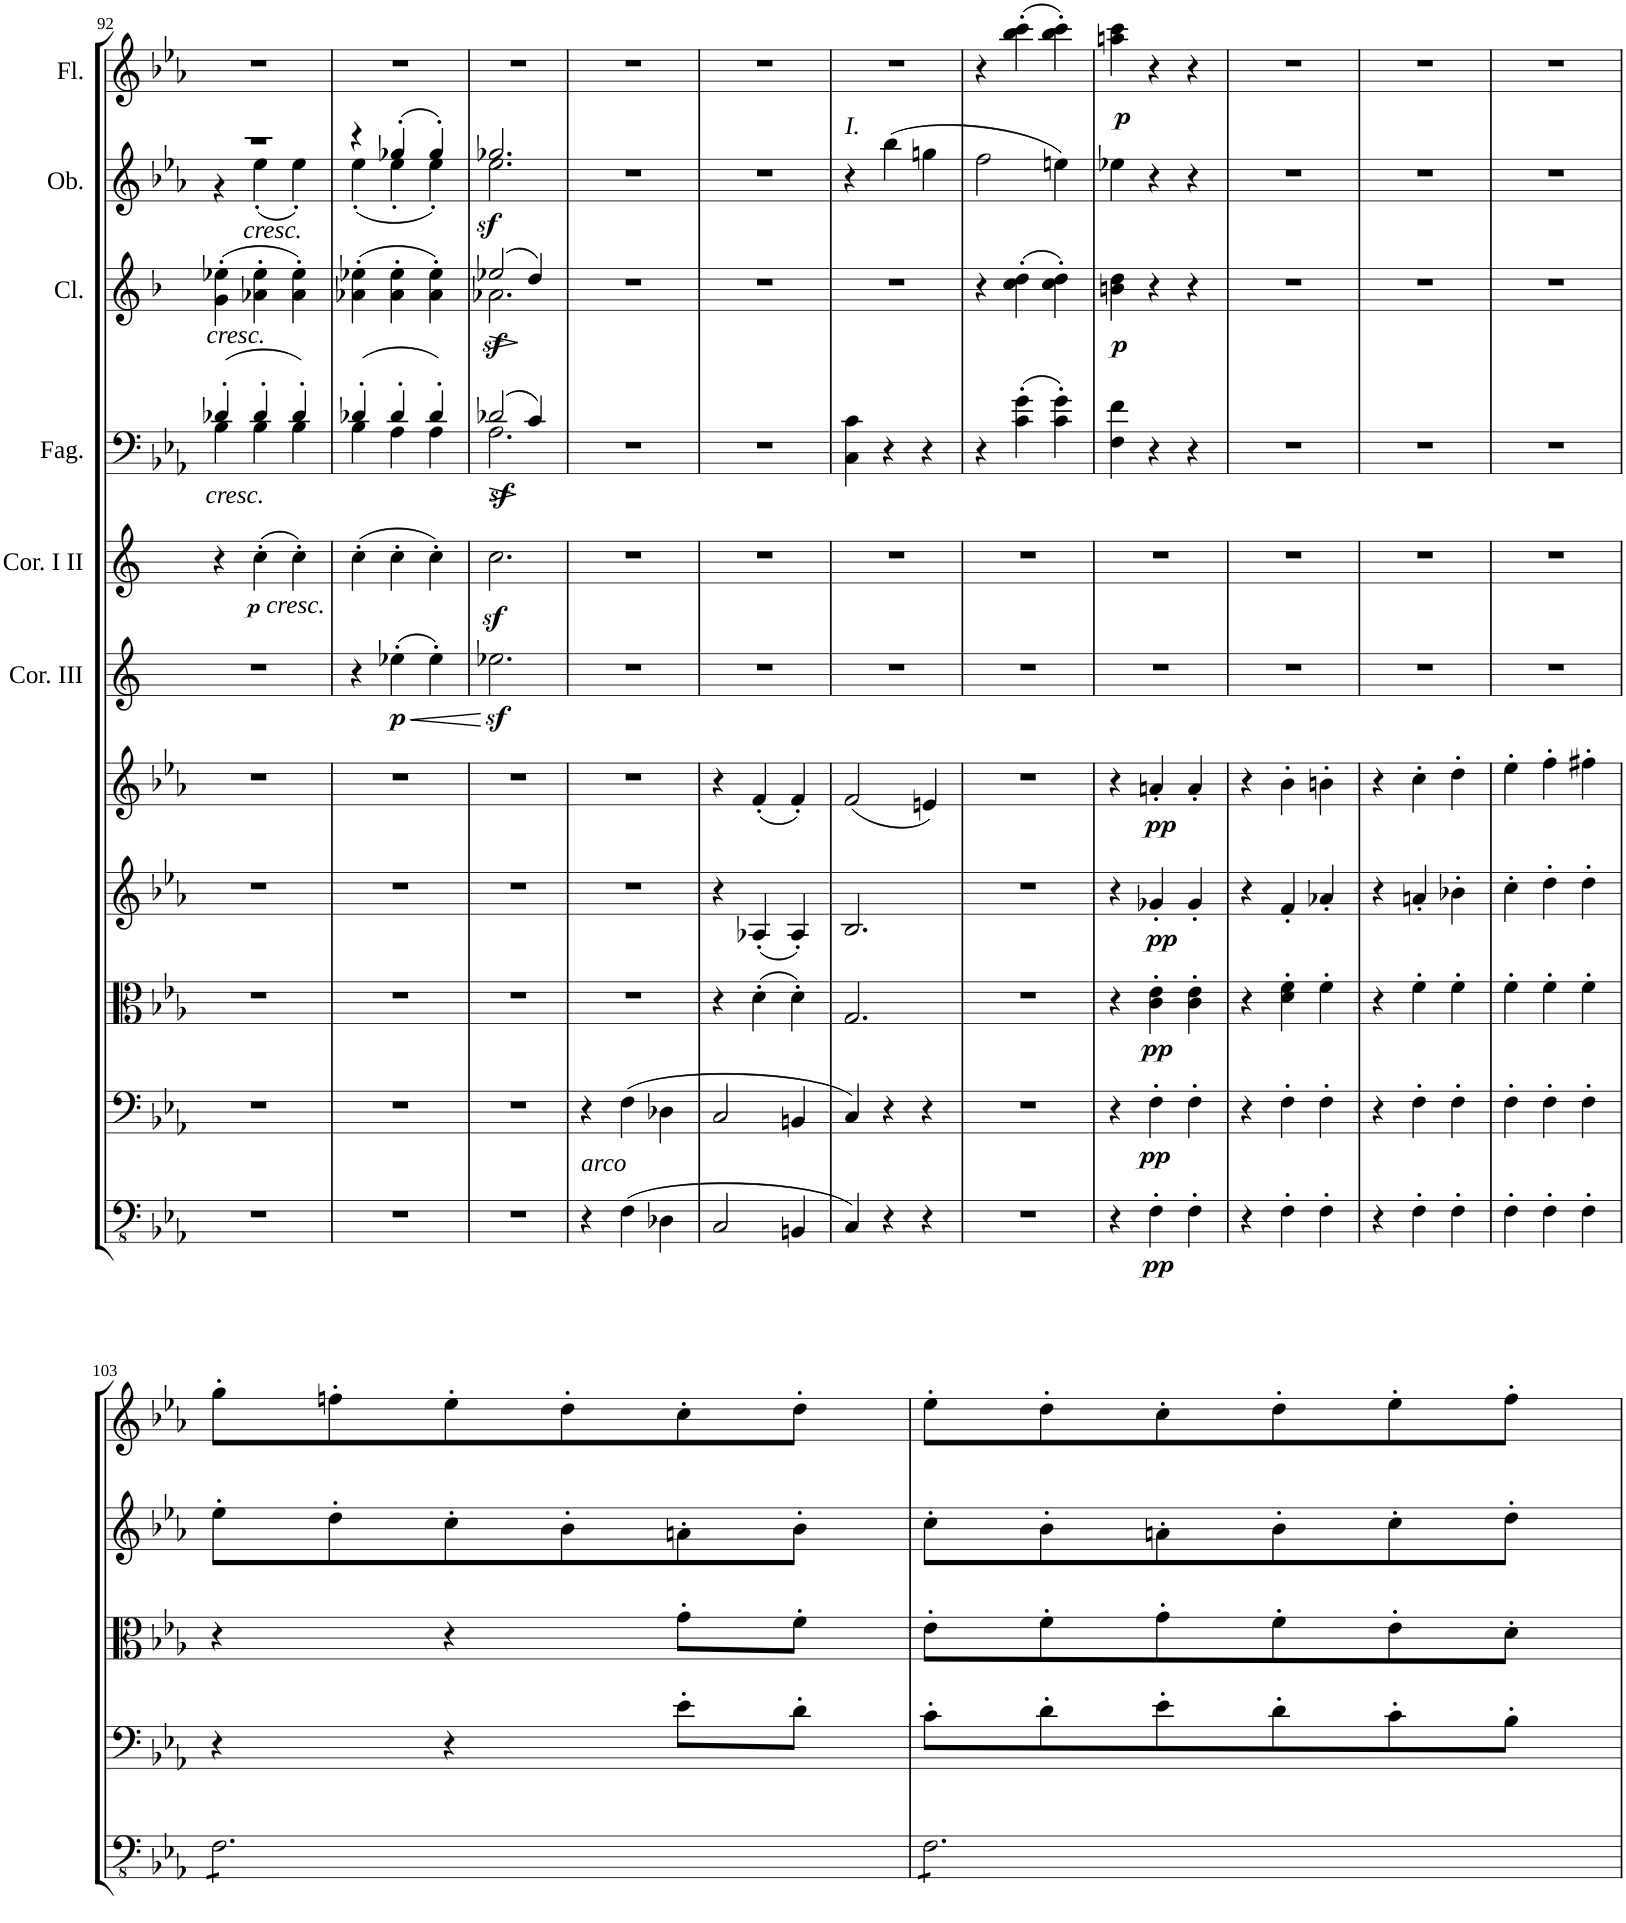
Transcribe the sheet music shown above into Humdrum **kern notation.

**kern	**dynam	**kern	**dynam	**kern	**dynam	**kern	**dynam	**kern	**dynam	**kern	**dynam	**kern	**kern	**dynam	**kern	**dynam	**kern	**dynam	**kern	**dynam
*part11	*part11	*part10	*part10	*part9	*part9	*part8	*part8	*part7	*part7	*part6	*part6	*part5	*part4	*part4	*part3	*part3	*part2	*part2	*part1	*part1
*staff11	*staff11	*staff10	*staff10	*staff9	*staff9	*staff8	*staff8	*staff7	*staff7	*staff6	*staff6	*staff5	*staff4	*staff4	*staff3	*staff3	*staff2	*staff2	*staff1	*staff1
*I"Basso	*	*I"Violoncello	*	*I"Viola	*	*I"Violino II	*	*I"Violino I	*	*I"Corno in Es III	*	*I"Corni in Es I II	*I"Fagotti	*	*I"Clarinetti in B	*	*I"Oboi	*	*I"Flauti	*
*	*	*	*	*	*	*	*	*	*	*I'Cor. III	*	*I'Cor. I II	*I'Fag.	*	*I'Cl.	*	*I'Ob.	*	*I'Fl.	*
!!LO:PB:g=z
*clefFv4	*	*clefF4	*	*clefC3	*	*clefG2	*	*clefG2	*	*clefG2	*	*clefG2	*clefF4	*	*clefG2	*	*clefG2	*	*clefG2	*
*	*	*	*	*	*	*	*	*	*	*Trd5c9	*	*Trd5c9	*	*	*Trd1c2	*	*	*	*	*
*k[b-e-a-]	*	*k[b-e-a-]	*	*k[b-e-a-]	*	*k[b-e-a-]	*	*k[b-e-a-]	*	*k[]	*	*k[]	*k[b-e-a-]	*	*k[b-]	*	*k[b-e-a-]	*	*k[b-e-a-]	*
*M3/4	*	*M3/4	*	*M3/4	*	*M3/4	*	*M3/4	*	*M3/4	*	*M3/4	*M3/4	*	*M3/4	*	*M3/4	*	*M3/4	*
=92	=92	=92	=92	=92	=92	=92	=92	=92	=92	=92	=92	=92	=92	=92	=92	=92	=92	=92	=92	=92
*	*	*	*	*	*	*	*	*	*	*	*	*	*^	*	*	*	*^	*	*	*
!	!	!	!	!	!	!	!	!	!	!	!	!	!	!	!	!LO:TX:b:i:t=cresc.	!	!	!	!	!	!
!	!	!	!	!	!	!	!	!	!	!	!	!	!LO:TX:b:i:t=cresc.	!	!	!	!	!	!	!	!	!
2.r	.	2.r	.	2.r	.	2.r	.	2.r	.	2.r	.	4r	(4d-X'/	4B-'\	.	(4g\' 4ee-X\'	.	2.r	4r	.	2.r	.
!	!	!	!	!	!	!	!	!	!	!	!	!	!	!	!	!	!	!	!LO:TX:b:i:t=cresc.	!	!	!
!	!	!	!	!	!	!	!	!	!	!	!	!LO:TX:b:t=cresc.	!	!	!	!	!	!	!	!	!	!
.	.	.	.	.	.	.	.	.	.	.	.	(4cc'\	4d-'/	4B-'\	.	4a-X\' 4ee-\'	.	.	(4ee-'\	.	.	.
.	.	.	.	.	.	.	.	.	.	.	.	4cc'\)	4d-'/)	4B-'\	.	4a-\' 4ee-\')	.	.	4ee-'\)	.	.	.
=93	=93	=93	=93	=93	=93	=93	=93	=93	=93	=93	=93	=93	=93	=93	=93	=93	=93	=93	=93	=93	=93	=93
2.r	.	2.r	.	2.r	.	2.r	.	2.r	.	4r	.	(4cc'\	(4d-X'/	4B-'\	.	(4a-X\' 4ee-X\'	.	4r	(4ee-'\	.	2.r	.
!	!	!	!	!	!	!	!	!	!	!	!LO:HP:b	!	!	!	!	!	!	!	!	!	!	!
!	!	!	!	!	!	!	!	!	!	!	!LO:DY:n=1:b	!	!	!	!	!	!	!	!	!	!	!
.	.	.	.	.	.	.	.	.	.	(4ee-X'\	< p	4cc'\	4d-'/	4A-'\	.	4a-\' 4ee-\'	.	(4gg-X'/	4ee-'\	.	.	.
.	.	.	.	.	.	.	.	.	.	4ee-'\)	.	4cc'\)	4d-'/)	4A-'\	.	4a-\' 4ee-\')	.	4gg-'/)	4ee-'\)	.	.	.
*	*	*	*	*	*	*	*	*	*	*	*	*	*v	*v	*	*	*	*v	*v	*	*	*
.	.	.	.	.	.	.	.	.	.	.	[	.	.	.	.	.	.	.	.	.
=94	=94	=94	=94	=94	=94	=94	=94	=94	=94	=94	=94	=94	=94	=94	=94	=94	=94	=94	=94	=94
!	!	!	!	!	!	!	!	!	!	!	!	!	!	!LO:HP:b	!	!LO:HP:b	!	!	!	!
*	*	*	*	*	*	*	*	*	*	*	*	*	*^	*	*^	*	*^	*	*	*
!	!	!	!	!	!	!	!	!	!	!	!	!	!	!	!LO:DY:n=1:b	!	!	!LO:DY:n=1:b	!	!	!LO:DY:b	!	!
2.r	.	2.r	.	2.r	.	2.r	.	2.r	.	2.ee-Xz<\	.	2.ccz<\	(2d-X/	2.A-\	> sf	(2ee-X/	2.a-X\	> sf	2.gg-X/	2.ee-\	sf	2.r	.
.	.	.	.	.	.	.	.	.	.	.	.	.	4c/)	.	.	4dd/)	.	]	.	.	.	.	.
*	*	*	*	*	*	*	*	*	*	*	*	*	*v	*v	*	*	*	*	*v	*v	*	*	*
*	*	*	*	*	*	*	*	*	*	*	*	*	*	*	*v	*v	*	*	*	*	*
.	.	.	.	.	.	.	.	.	.	.	.	.	.	]	.	.	.	.	.	.
=95	=95	=95	=95	=95	=95	=95	=95	=95	=95	=95	=95	=95	=95	=95	=95	=95	=95	=95	=95	=95
!LO:TX:a:i:t=arco	!	!	!	!	!	!	!	!	!	!	!	!	!	!	!	!	!	!	!	!
4r	.	4r	.	2.r	.	2.r	.	2.r	.	2.r	.	2.r	2.r	.	2.r	.	2.r	.	2.r	.
(4FF\	.	(4F\	.	.	.	.	.	.	.	.	.	.	.	.	.	.	.	.	.	.
4DD-X\	.	4D-X\	.	.	.	.	.	.	.	.	.	.	.	.	.	.	.	.	.	.
=96	=96	=96	=96	=96	=96	=96	=96	=96	=96	=96	=96	=96	=96	=96	=96	=96	=96	=96	=96	=96
2CC/	.	2C/	.	4r	.	4r	.	4r	.	2.r	.	2.r	2.r	.	2.r	.	2.r	.	2.r	.
.	.	.	.	(4d'\	.	(4A-X'/	.	(4f'/	.	.	.	.	.	.	.	.	.	.	.	.
4BBBn/	.	4BBn/	.	4d'\)	.	4A-'/)	.	4f'/)	.	.	.	.	.	.	.	.	.	.	.	.
=97	=97	=97	=97	=97	=97	=97	=97	=97	=97	=97	=97	=97	=97	=97	=97	=97	=97	=97	=97	=97
!	!	!	!	!	!	!	!	!	!	!	!	!	!	!	!	!	!LO:TX:a:i:t=I.	!	!	!
4CC/)	.	4C/)	.	2.G/	.	2.B-/	.	(2f/	.	2.r	.	2.r	4C\ 4c\	.	2.r	.	4r	.	2.r	.
4r	.	4r	.	.	.	.	.	.	.	.	.	.	4r	.	.	.	(4bb-\	.	.	.
4r	.	4r	.	.	.	.	.	4en/)	.	.	.	.	4r	.	.	.	4ggn\	.	.	.
=98	=98	=98	=98	=98	=98	=98	=98	=98	=98	=98	=98	=98	=98	=98	=98	=98	=98	=98	=98	=98
2.r	.	2.r	.	2.r	.	2.r	.	2.r	.	2.r	.	2.r	4r	.	4r	.	2ff\	.	4r	.
.	.	.	.	.	.	.	.	.	.	.	.	.	(4c\' 4g\'	.	(4cc\' 4dd\'	.	.	.	(4bb-\' 4ccc\'	.
.	.	.	.	.	.	.	.	.	.	.	.	.	4c\' 4g\')	.	4cc\' 4dd\')	.	4een\)	.	4bb-\' 4ccc\')	.
=99	=99	=99	=99	=99	=99	=99	=99	=99	=99	=99	=99	=99	=99	=99	=99	=99	=99	=99	=99	=99
!	!	!	!	!	!	!	!	!	!	!	!	!	!	!	!	!LO:DY:b	!	!	!	!LO:DY:b
4r	.	4r	.	4r	.	4r	.	4r	.	2.r	.	2.r	4F\ 4f\	.	4bn\ 4dd\	p	4ee-X\	.	4aan\ 4ccc\	p
!	!LO:DY:b	!	!LO:DY:b	!	!LO:DY:b	!	!LO:DY:b	!	!LO:DY:b	!	!	!	!	!	!	!	!	!	!	!
4FF'\	pp	4F'\	pp	4c\' 4e-\'	pp	4g-X'/	pp	4an'/	pp	.	.	.	4r	.	4r	.	4r	.	4r	.
4FF'\	.	4F'\	.	4c\' 4e-\'	.	4g-'/	.	4a'/	.	.	.	.	4r	.	4r	.	4r	.	4r	.
=100	=100	=100	=100	=100	=100	=100	=100	=100	=100	=100	=100	=100	=100	=100	=100	=100	=100	=100	=100	=100
4r	.	4r	.	4r	.	4r	.	4r	.	2.r	.	2.r	2.r	.	2.r	.	2.r	.	2.r	.
4FF'\	.	4F'\	.	4d\' 4f\'	.	4f'/	.	4b-'\	.	.	.	.	.	.	.	.	.	.	.	.
4FF'\	.	4F'\	.	4f'\	.	4a-X'/	.	4bn'\	.	.	.	.	.	.	.	.	.	.	.	.
=101	=101	=101	=101	=101	=101	=101	=101	=101	=101	=101	=101	=101	=101	=101	=101	=101	=101	=101	=101	=101
4r	.	4r	.	4r	.	4r	.	4r	.	2.r	.	2.r	2.r	.	2.r	.	2.r	.	2.r	.
4FF'\	.	4F'\	.	4f'\	.	4an'/	.	4cc'\	.	.	.	.	.	.	.	.	.	.	.	.
4FF'\	.	4F'\	.	4f'\	.	4b-X'\	.	4dd'\	.	.	.	.	.	.	.	.	.	.	.	.
=102	=102	=102	=102	=102	=102	=102	=102	=102	=102	=102	=102	=102	=102	=102	=102	=102	=102	=102	=102	=102
4FF'\	.	4F'\	.	4f'\	.	4cc'\	.	4ee-'\	.	2.r	.	2.r	2.r	.	2.r	.	2.r	.	2.r	.
4FF'\	.	4F'\	.	4f'\	.	4dd'\	.	4ff'\	.	.	.	.	.	.	.	.	.	.	.	.
4FF'\	.	4F'\	.	4f'\	.	4dd'\	.	4ff#X'\	.	.	.	.	.	.	.	.	.	.	.	.
!!LO:LB:g=z
=103	=103	=103	=103	=103	=103	=103	=103	=103	=103	=103	=103	=103	=103	=103	=103	=103	=103	=103	=103	=103
*tremolo	*	*	*	*	*	*	*	*	*	*	*	*	*	*	*	*	*	*	*	*
8FF\L	.	4r	.	4r	.	8ee-'\L	.	8gg'\L	.	2.r	.	2.r	2.r	.	2.r	.	2.r	.	2.r	.
8FF\	.	.	.	.	.	8dd'\	.	8ffn'\	.	.	.	.	.	.	.	.	.	.	.	.
8FF\	.	4r	.	4r	.	8cc'\	.	8ee-'\	.	.	.	.	.	.	.	.	.	.	.	.
8FF\	.	.	.	.	.	8b-'\	.	8dd'\	.	.	.	.	.	.	.	.	.	.	.	.
8FF\	.	8e-'\L	.	8g'\L	.	8an'\	.	8cc'\	.	.	.	.	.	.	.	.	.	.	.	.
8FF\J	.	8d'\J	.	8f'\J	.	8b-'\J	.	8dd'\J	.	.	.	.	.	.	.	.	.	.	.	.
=104	=104	=104	=104	=104	=104	=104	=104	=104	=104	=104	=104	=104	=104	=104	=104	=104	=104	=104	=104	=104
8FF\L	.	8c'\L	.	8e-'\L	.	8cc'\L	.	8ee-'\L	.	2.r	.	2.r	2.r	.	2.r	.	2.r	.	2.r	.
8FF\	.	8d'\	.	8f'\	.	8b-'\	.	8dd'\	.	.	.	.	.	.	.	.	.	.	.	.
8FF\	.	8e-'\	.	8g'\	.	8an'\	.	8cc'\	.	.	.	.	.	.	.	.	.	.	.	.
8FF\	.	8d'\	.	8f'\	.	8b-'\	.	8dd'\	.	.	.	.	.	.	.	.	.	.	.	.
8FF\	.	8c'\	.	8e-'\	.	8cc'\	.	8ee-'\	.	.	.	.	.	.	.	.	.	.	.	.
8FF\J	.	8B-'\J	.	8d'\J	.	8dd'\J	.	8ff'\J	.	.	.	.	.	.	.	.	.	.	.	.
*Xtremolo	*	*	*	*	*	*	*	*	*	*	*	*	*	*	*	*	*	*	*	*
=	=	=	=	=	=	=	=	=	=	=	=	=	=	=	=	=	=	=	=	=
*-	*-	*-	*-	*-	*-	*-	*-	*-	*-	*-	*-	*-	*-	*-	*-	*-	*-	*-	*-	*-
